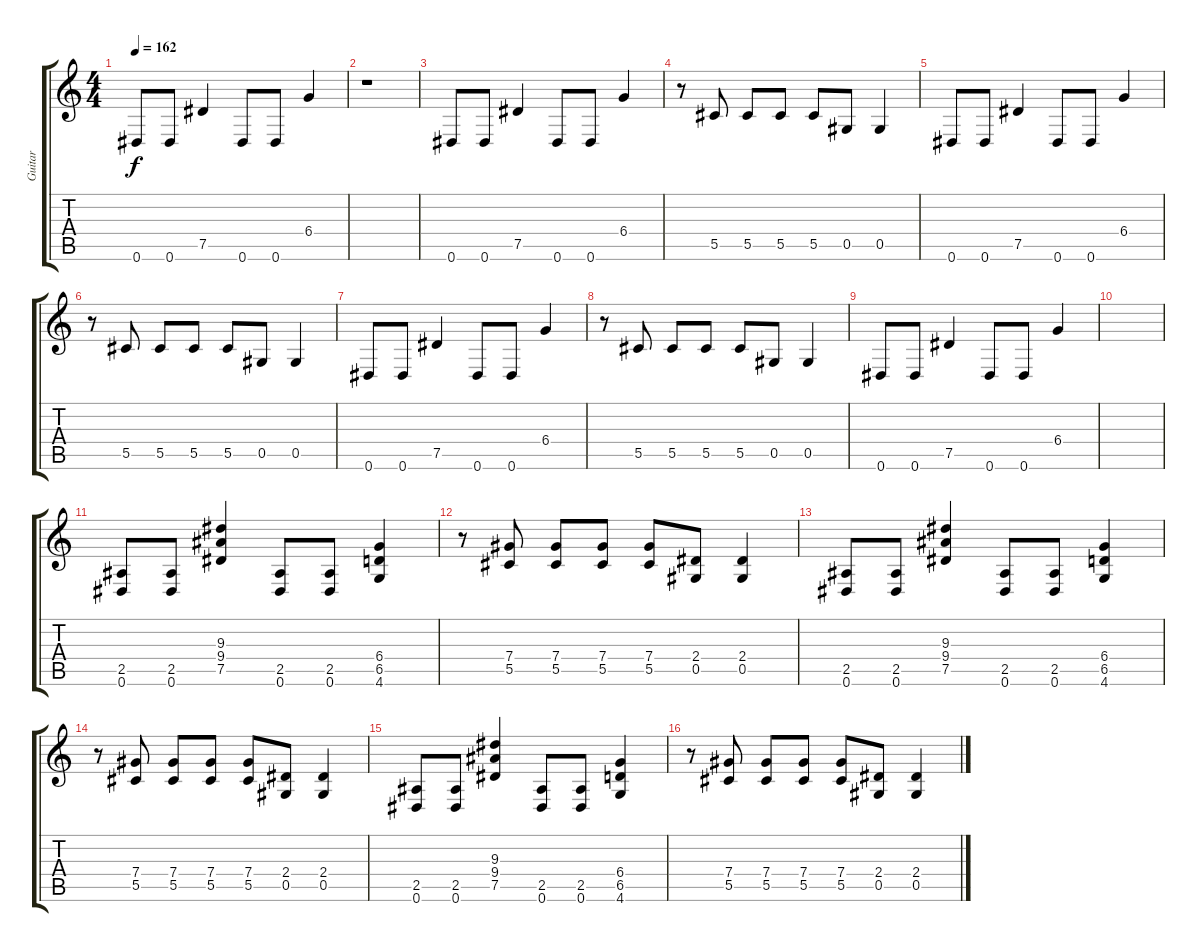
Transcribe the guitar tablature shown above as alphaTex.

\track ("Guitar" "Guitar") {instrument distortionguitar}
\staff {score tabs}
\tuning (Eb4 Bb3 Gb3 Db3 Ab2 Eb2) {hide}
\ts (4 4)
\tempo 162
\clef g2
\ks c
0.6.8{dy f volume 7 balance 8 instrument distortionguitar} 0.6.8 7.5.4 0.6.8 0.6.8 6.4.4 |
r.1 |
0.6.8 0.6.8 7.5.4 0.6.8 0.6.8 6.4.4 |
r.8 5.5.8 5.5.8 5.5.8 5.5.8 0.5.8 0.5.4 |
0.6.8 0.6.8 7.5.4 0.6.8 0.6.8 6.4.4 |
r.8 5.5.8 5.5.8 5.5.8 5.5.8 0.5.8 0.5.4 |
0.6.8 0.6.8 7.5.4 0.6.8 0.6.8 6.4.4 |
r.8 5.5.8 5.5.8 5.5.8 5.5.8 0.5.8 0.5.4 |
0.6.8 0.6.8 7.5.4 0.6.8 0.6.8 6.4.4 |
|
(2.5 0.6).8{volume 13 balance 0 instrument distortionguitar} (2.5 0.6).8 (9.3 9.4 7.5).4 (2.5 0.6).8 (2.5 0.6).8 (6.4 6.5 4.6).4 |
r.8 (7.4 5.5).8 (7.4 5.5).8 (7.4 5.5).8 (7.4 5.5).8 (2.4 0.5).8 (2.4 0.5).4 |
(2.5 0.6).8 (2.5 0.6).8 (9.3 9.4 7.5).4 (2.5 0.6).8 (2.5 0.6).8 (6.4 6.5 4.6).4 |
r.8 (7.4 5.5).8 (7.4 5.5).8 (7.4 5.5).8 (7.4 5.5).8 (2.4 0.5).8 (2.4 0.5).4 |
(2.5 0.6).8 (2.5 0.6).8 (9.3 9.4 7.5).4 (2.5 0.6).8 (2.5 0.6).8 (6.4 6.5 4.6).4 |
r.8 (7.4 5.5).8 (7.4 5.5).8 (7.4 5.5).8 (7.4 5.5).8 (2.4 0.5).8 (2.4 0.5).4
